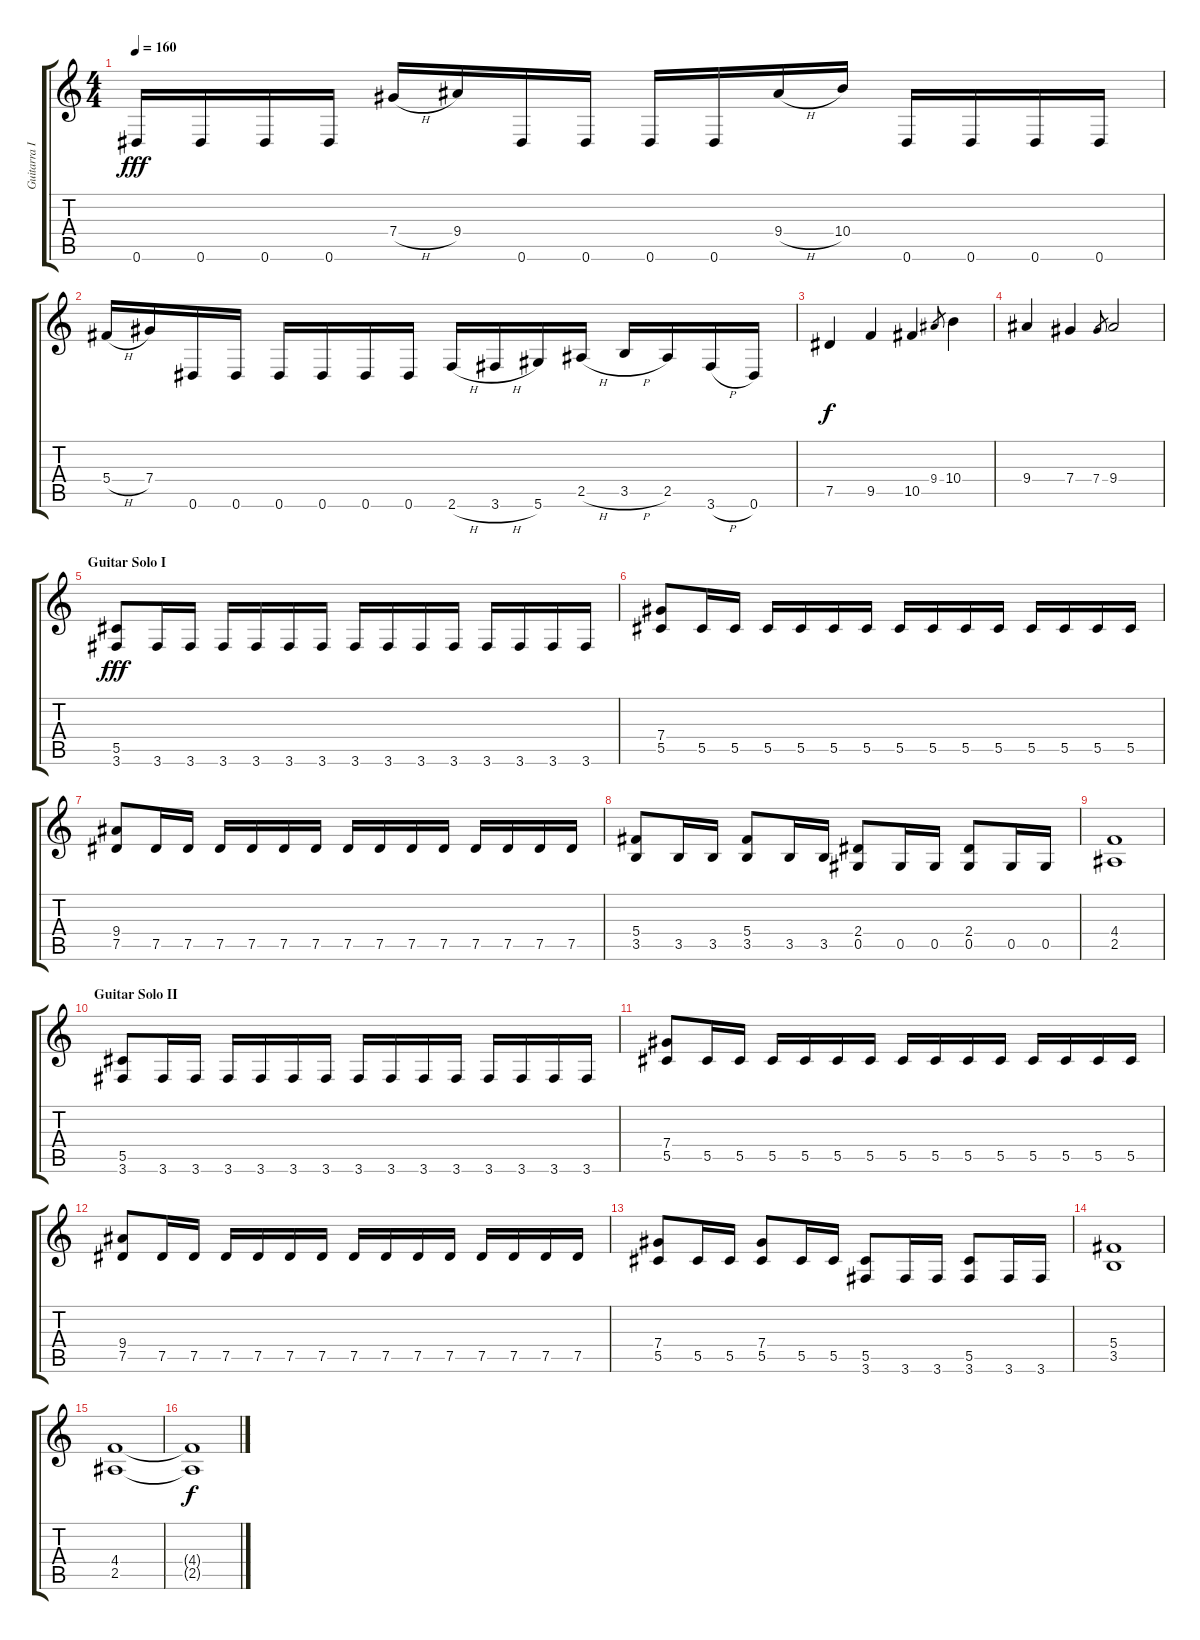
\track ("Guitarra II" "Guitarra I") {instrument distortionguitar}
\staff {score tabs}
\tuning (Eb4 Bb3 Gb3 Db3 Ab2 Eb2) {hide}
\ts (4 4)
\tempo 160
\clef g2
\ks c
0.6.16{dy fff} 0.6.16 0.6.16 0.6.16 7.4{h}.16 9.4.16 0.6.16 0.6.16 0.6.16 0.6.16 9.4{h}.16 10.4.16 0.6.16 0.6.16 0.6.16 0.6.16 |
5.4{h}.16 7.4.16 0.6.16 0.6.16 0.6.16 0.6.16 0.6.16 0.6.16 2.6{h}.16 3.6{h}.16 5.6.16 2.5{h}.16 3.5{h}.16 2.5.16 3.6{h}.16 0.6.16 |
7.5.4{dy f volume 14} 9.5.4 10.5.4 9.4.8{gr} 10.4.4 |
9.4.4 7.4.4 7.4.8{gr} 9.4.2 |
\section ("" "Guitar Solo I")
(5.5 3.6).8{dy fff volume 14} 3.6.16 3.6.16 3.6.16 3.6.16 3.6.16 3.6.16 3.6.16 3.6.16 3.6.16 3.6.16 3.6.16 3.6.16 3.6.16 3.6.16 |
(7.4 5.5).8 5.5.16 5.5.16 5.5.16 5.5.16 5.5.16 5.5.16 5.5.16 5.5.16 5.5.16 5.5.16 5.5.16 5.5.16 5.5.16 5.5.16 |
(9.4 7.5).8 7.5.16 7.5.16 7.5.16 7.5.16 7.5.16 7.5.16 7.5.16 7.5.16 7.5.16 7.5.16 7.5.16 7.5.16 7.5.16 7.5.16 |
(5.4 3.5).8 3.5.16 3.5.16 (5.4 3.5).8 3.5.16 3.5.16 (2.4 0.5).8 0.5.16 0.5.16 (2.4 0.5).8 0.5.16 0.5.16 |
(4.4 2.5).1 |
\section ("" "Guitar Solo II")
(5.5 3.6).8{volume 16} 3.6.16 3.6.16 3.6.16 3.6.16 3.6.16 3.6.16 3.6.16 3.6.16 3.6.16 3.6.16 3.6.16 3.6.16 3.6.16 3.6.16 |
(7.4 5.5).8 5.5.16 5.5.16 5.5.16 5.5.16 5.5.16 5.5.16 5.5.16 5.5.16 5.5.16 5.5.16 5.5.16 5.5.16 5.5.16 5.5.16 |
(9.4 7.5).8 7.5.16 7.5.16 7.5.16 7.5.16 7.5.16 7.5.16 7.5.16 7.5.16 7.5.16 7.5.16 7.5.16 7.5.16 7.5.16 7.5.16 |
(7.4 5.5).8 5.5.16 5.5.16 (7.4 5.5).8 5.5.16 5.5.16 (5.5 3.6).8 3.6.16 3.6.16 (5.5 3.6).8 3.6.16 3.6.16 |
(5.4 3.5).1 |
(4.4 2.5).1 |
(4.4{t} 2.5{t}).1{dy f}
